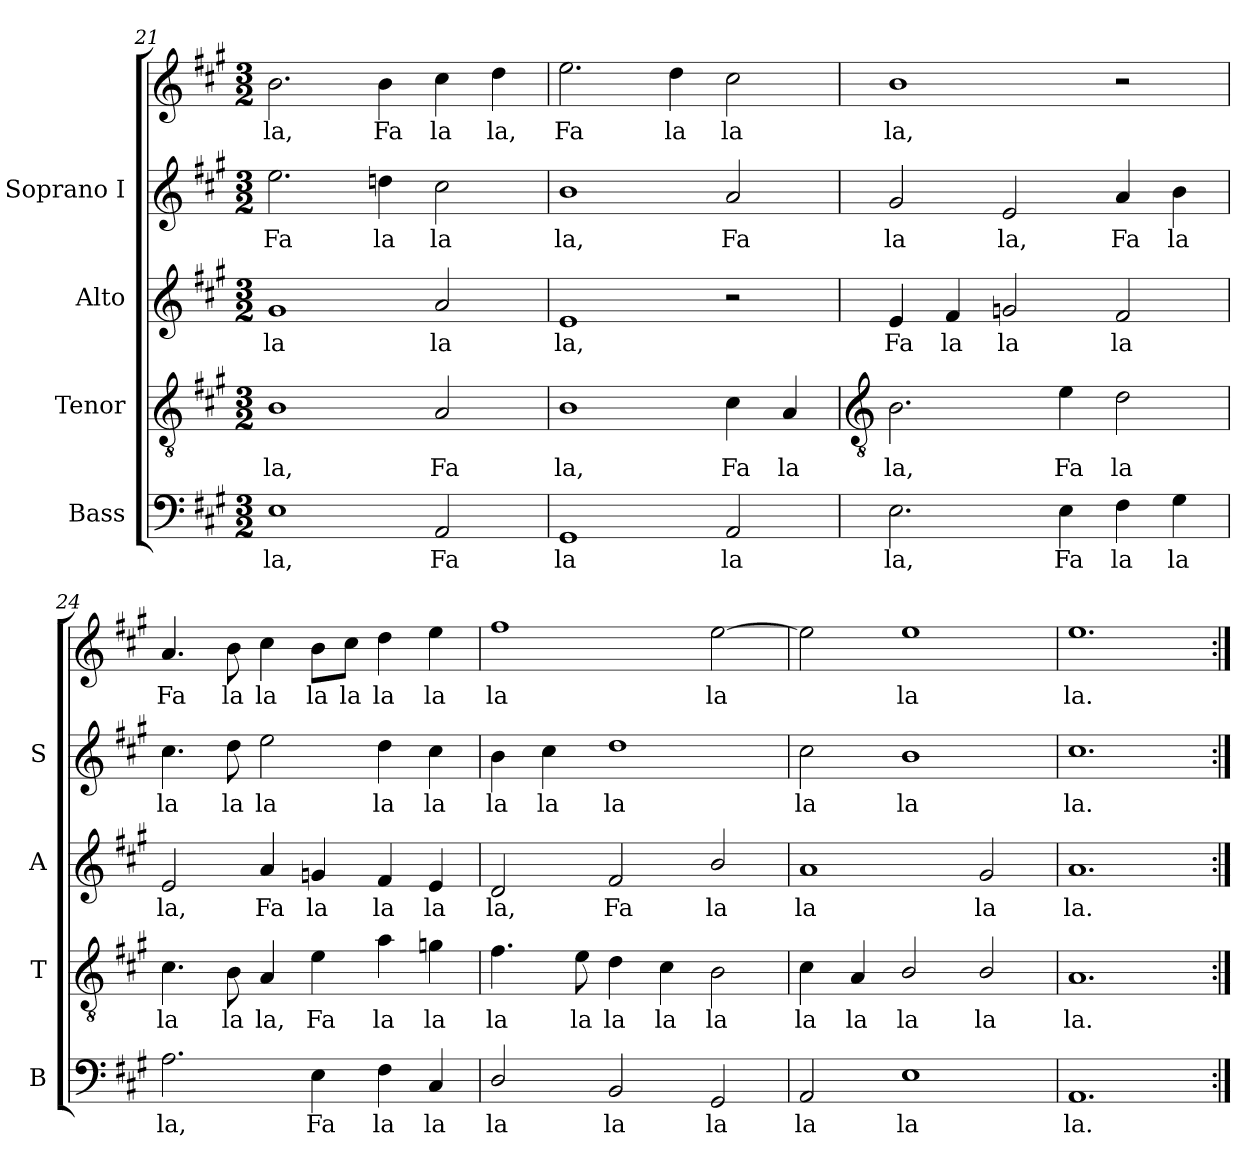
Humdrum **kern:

**kern	**text	**kern	**text	**kern	**text	**kern	**text	**kern	**text
*part4	*part4	*part3	*part3	*part2	*part2	*part1	*part1	*part1	*part1
*staff5	*staff5	*staff4	*staff4	*staff3	*staff3	*staff2	*staff2	*staff1	*staff1
*I"Bass	*	*I"Tenor	*	*I"Alto	*	*I"Soprano I	*	*	*
*I'B	*	*I'T	*	*I'A	*	*I'S	*	*	*
*clefF4	*	*clefGv2	*	*clefG2	*	*clefG2	*	*clefG2	*
*k[f#c#g#]	*	*k[f#c#g#]	*	*k[f#c#g#]	*	*k[f#c#g#]	*	*k[f#c#g#]	*
*A:	*	*A:	*	*A:	*	*A:	*	*A:	*
*M3/2	*	*M3/2	*	*M3/2	*	*M3/2	*	*M3/2	*
=21	=21	=21	=21	=21	=21	=21	=21	=21	=21
!	!LO:LY:b	!	!LO:LY:b	!	!LO:LY:b	!	!LO:LY:b	!	!LO:LY:b
1E	la,	1B	la,	1g#	la	2.ee	Fa	2.b	la,
!	!	!	!	!	!	!	!LO:LY:b	!	!LO:LY:b
.	.	.	.	.	.	4ddn	la	4b	Fa
!	!LO:LY:b	!	!LO:LY:b	!	!LO:LY:b	!	!LO:LY:b	!	!LO:LY:b
2AA	Fa	2A	Fa	2a	la	2cc#	la	4cc#	la
!	!	!	!	!	!	!	!	!	!LO:LY:b
.	.	.	.	.	.	.	.	4dd	la,
=22	=22	=22	=22	=22	=22	=22	=22	=22	=22
!	!LO:LY:b	!	!LO:LY:b	!	!LO:LY:b	!	!LO:LY:b	!	!LO:LY:b
1GG#	la	1B	la,	1e	la,	1b	la,	2.ee	Fa
!	!	!	!	!	!	!	!	!	!LO:LY:b
.	.	.	.	.	.	.	.	4dd	la
!	!LO:LY:b	!	!LO:LY:b	!	!	!	!LO:LY:b	!	!LO:LY:b
2AA	la	4c#	Fa	2r	.	2a	Fa	2cc#	la
!	!	!	!LO:LY:b	!	!	!	!	!	!
.	.	4A	la	.	.	.	.	.	.
!!LO:LB:g=z
=23	=23	=23	=23	=23	=23	=23	=23	=23	=23
*	*	*clefGv2	*	*	*	*	*	*	*
!	!LO:LY:b	!	!LO:LY:b	!	!LO:LY:b	!	!LO:LY:b	!	!LO:LY:b
2.E	la,	2.B	la,	4e	Fa	2g#	la	1b	la,
!	!	!	!	!	!LO:LY:b	!	!	!	!
.	.	.	.	4f#	la	.	.	.	.
!	!	!	!	!	!LO:LY:b	!	!LO:LY:b	!	!
.	.	.	.	2gn	la	2e	la,	.	.
!	!LO:LY:b	!	!LO:LY:b	!	!	!	!	!	!
4E	Fa	4e	Fa	.	.	.	.	.	.
!	!LO:LY:b	!	!LO:LY:b	!	!LO:LY:b	!	!LO:LY:b	!	!
4F#	la	2d	la	2f#	la	4a	Fa	2r	.
!	!LO:LY:b	!	!	!	!	!	!LO:LY:b	!	!
4G#	la	.	.	.	.	4b	la	.	.
=24	=24	=24	=24	=24	=24	=24	=24	=24	=24
!	!LO:LY:b	!	!LO:LY:b	!	!LO:LY:b	!	!LO:LY:b	!	!LO:LY:b
2.A	la,	4.c#	la	2e	la,	4.cc#	la	4.a	Fa
!	!	!	!LO:LY:b	!	!	!	!LO:LY:b	!	!LO:LY:b
.	.	8B	la	.	.	8dd	la	8b	la
!	!	!	!LO:LY:b	!	!LO:LY:b	!	!LO:LY:b	!	!LO:LY:b
.	.	4A	la,	4a	Fa	2ee	la	4cc#	la
!	!LO:LY:b	!	!LO:LY:b	!	!LO:LY:b	!	!	!	!LO:LY:b
4E	Fa	4e	Fa	4gn	la	.	.	8b\L	la
!	!	!	!	!	!	!	!	!	!LO:LY:b
.	.	.	.	.	.	.	.	8cc#\J	la
!	!LO:LY:b	!	!LO:LY:b	!	!LO:LY:b	!	!LO:LY:b	!	!LO:LY:b
4F#	la	4a	la	4f#	la	4dd	la	4dd	la
!	!LO:LY:b	!	!LO:LY:b	!	!LO:LY:b	!	!LO:LY:b	!	!LO:LY:b
4C#	la	4gn	la	4e	la	4cc#	la	4ee	la
=25	=25	=25	=25	=25	=25	=25	=25	=25	=25
!	!LO:LY:b	!	!LO:LY:b	!	!LO:LY:b	!	!LO:LY:b	!	!LO:LY:b
2D/	la	4.f#	la	2d	la,	4b	la	1ff#	la
!	!	!	!	!	!	!	!LO:LY:b	!	!
.	.	.	.	.	.	4cc#	la	.	.
!	!	!	!LO:LY:b	!	!	!	!	!	!
.	.	8e	la	.	.	.	.	.	.
!	!LO:LY:b	!	!LO:LY:b	!	!LO:LY:b	!	!LO:LY:b	!	!
2BB	la	4d	la	2f#	Fa	1dd	la	.	.
!	!	!	!LO:LY:b	!	!	!	!	!	!
.	.	4c#	la	.	.	.	.	.	.
!	!LO:LY:b	!	!LO:LY:b	!	!LO:LY:b	!	!	!	!LO:LY:b
2GG#	la	2B	la	2b/	la	.	.	[2ee	la
=26	=26	=26	=26	=26	=26	=26	=26	=26	=26
!	!LO:LY:b	!	!LO:LY:b	!	!LO:LY:b	!	!LO:LY:b	!	!
2AA	la	4c#	la	1a	la	2cc#	la	2ee]	.
!	!	!	!LO:LY:b	!	!	!	!	!	!
.	.	4A	la	.	.	.	.	.	.
!	!LO:LY:b	!	!LO:LY:b	!	!	!	!LO:LY:b	!	!LO:LY:b
1E	la	2B/	la	.	.	1b	la	1ee	la
!	!	!	!LO:LY:b	!	!LO:LY:b	!	!	!	!
.	.	2B/	la	2g#	la	.	.	.	.
=27	=27	=27	=27	=27	=27	=27	=27	=27	=27
!	!LO:LY:b	!	!LO:LY:b	!	!LO:LY:b	!	!LO:LY:b	!	!LO:LY:b
1.AA	la.	1.A	la.	1.a	la.	1.cc#	la.	1.ee	la.
=:|!	=:|!	=:|!	=:|!	=:|!	=:|!	=:|!	=:|!	=:|!	=:|!
*-	*-	*-	*-	*-	*-	*-	*-	*-	*-
